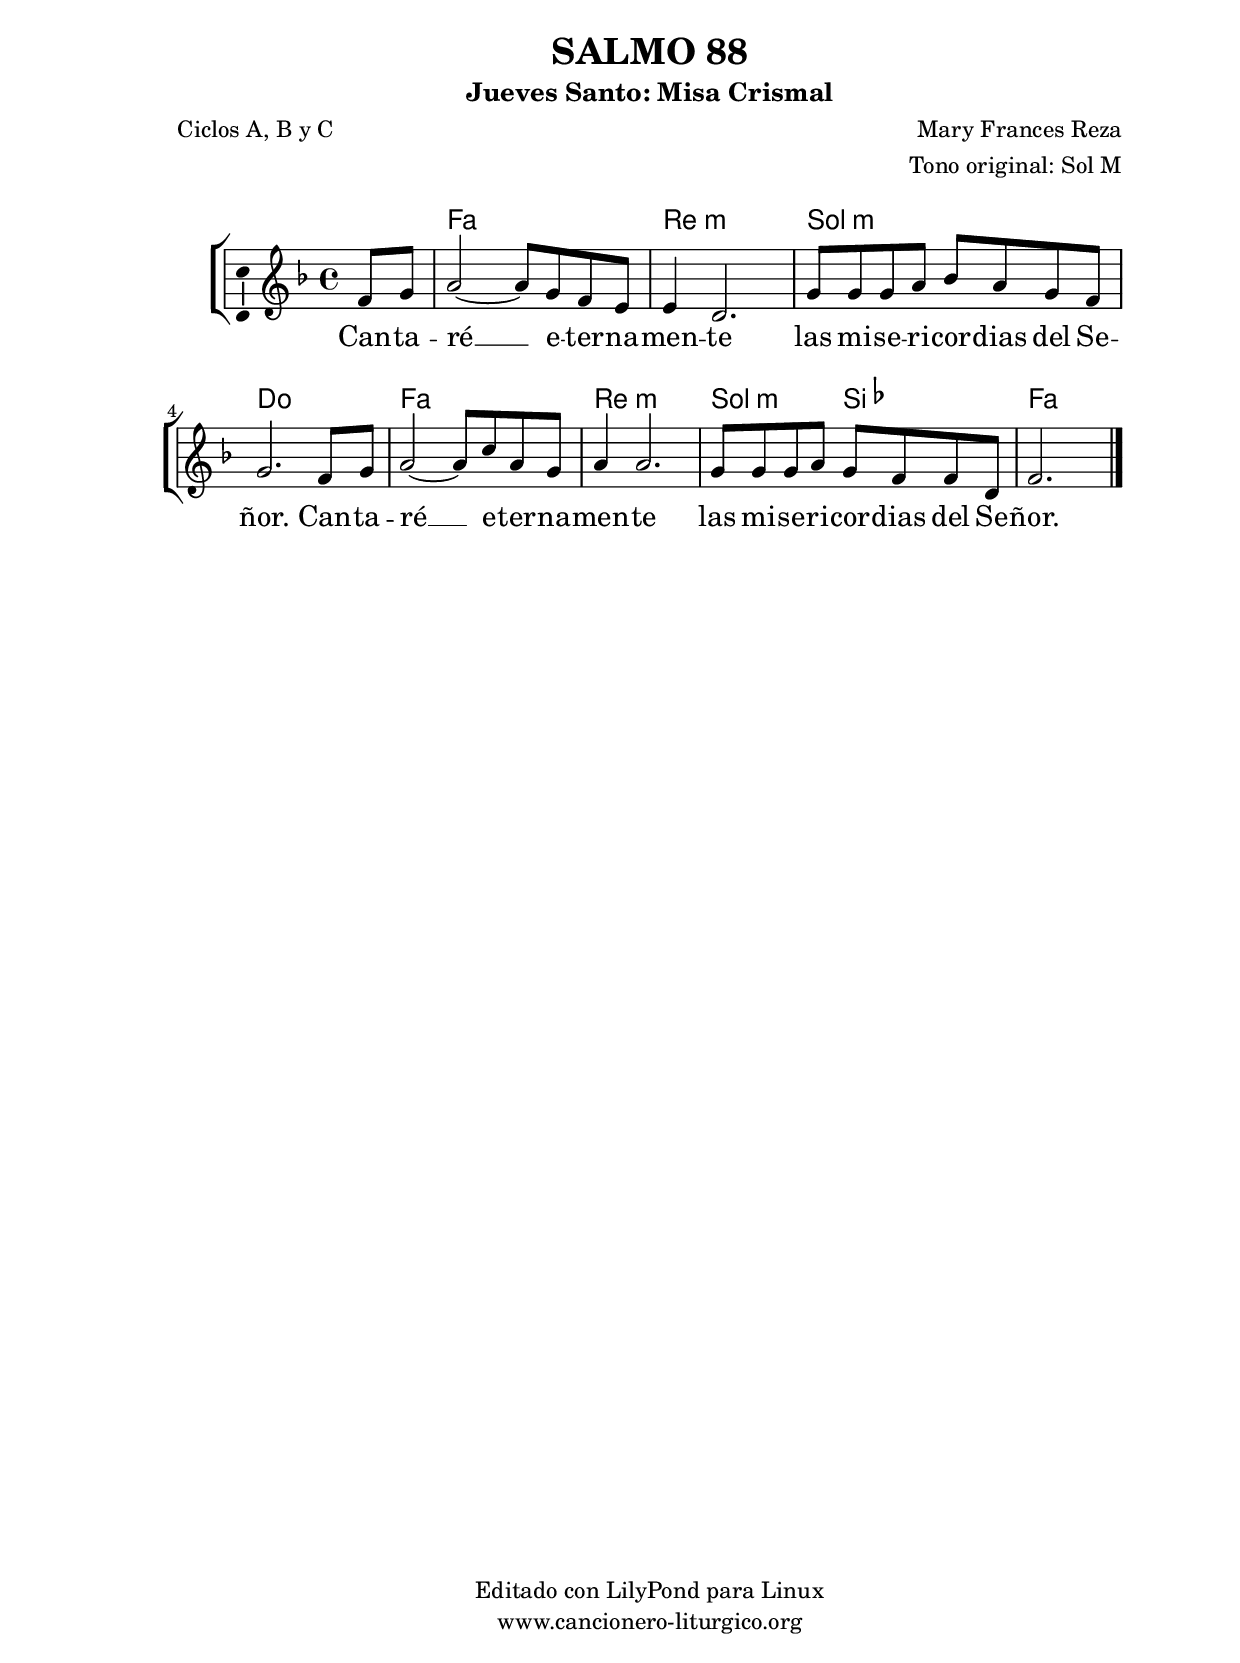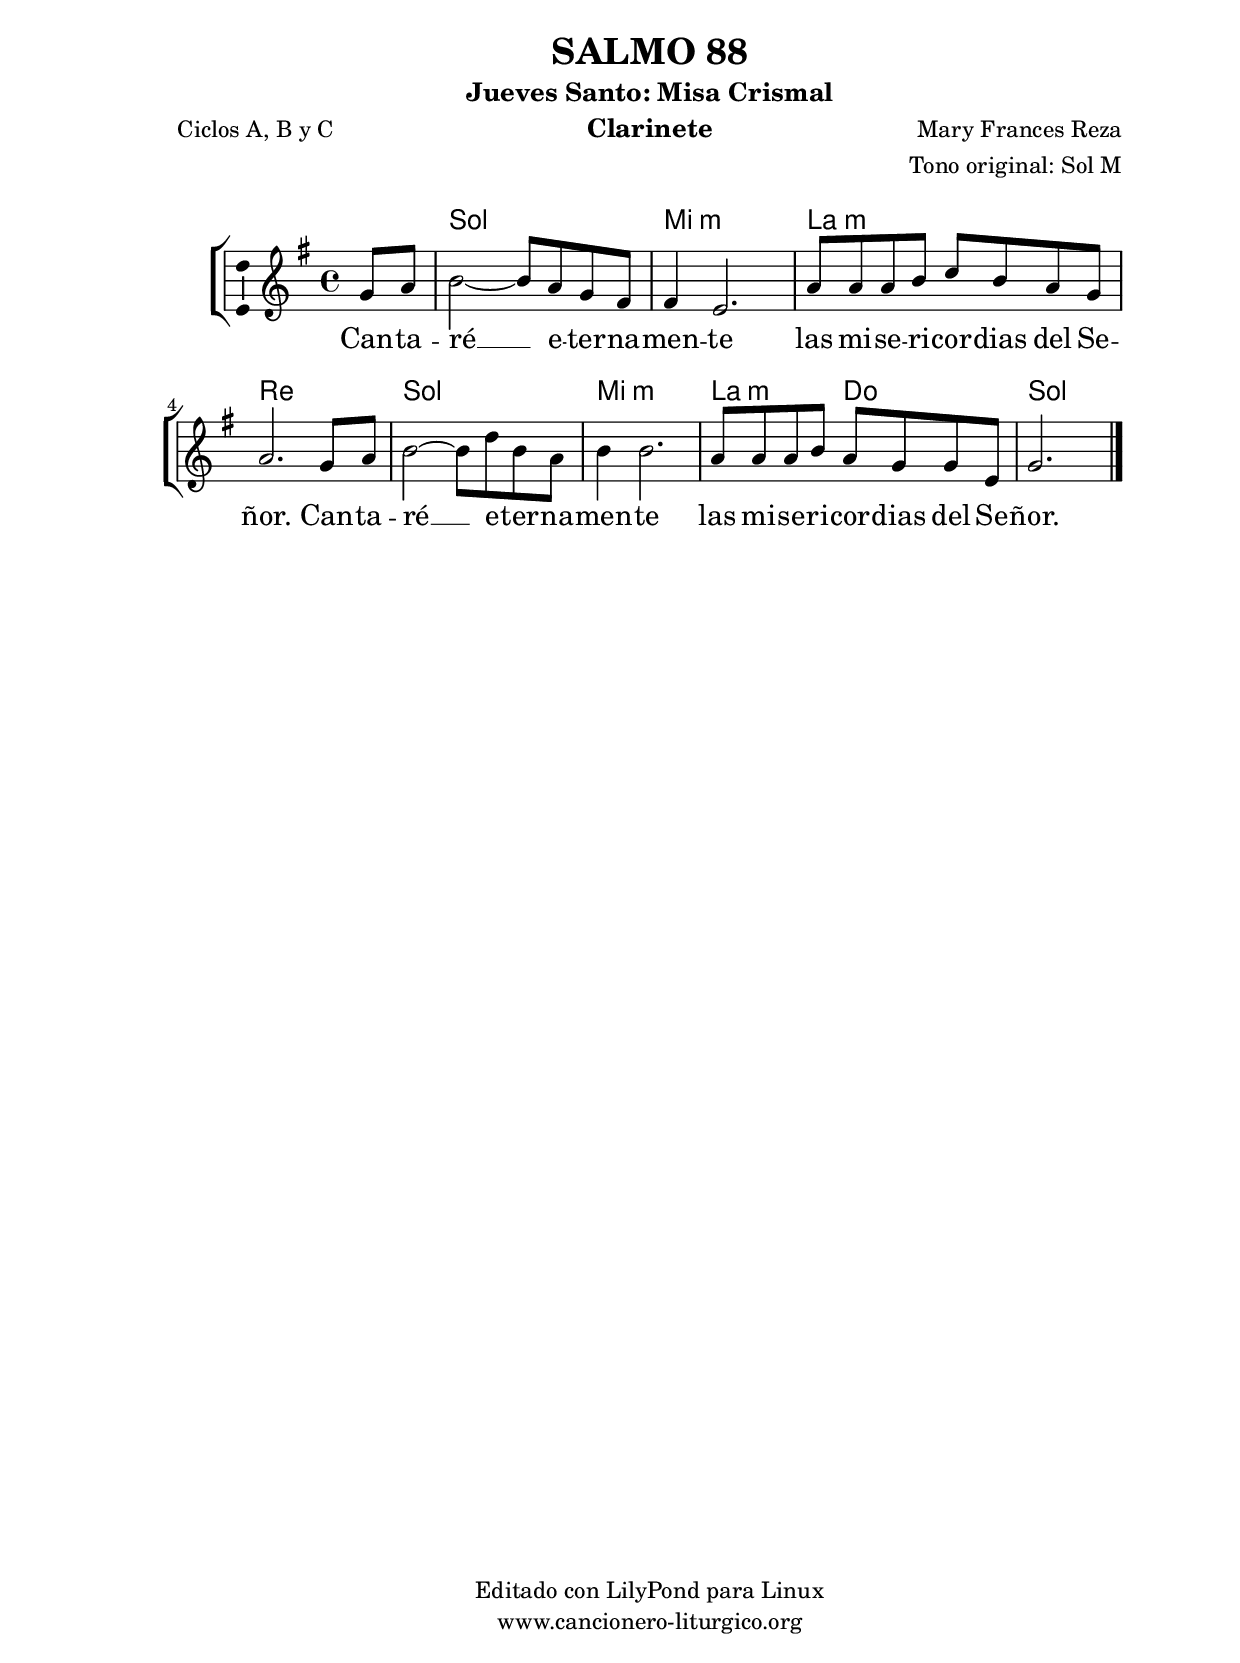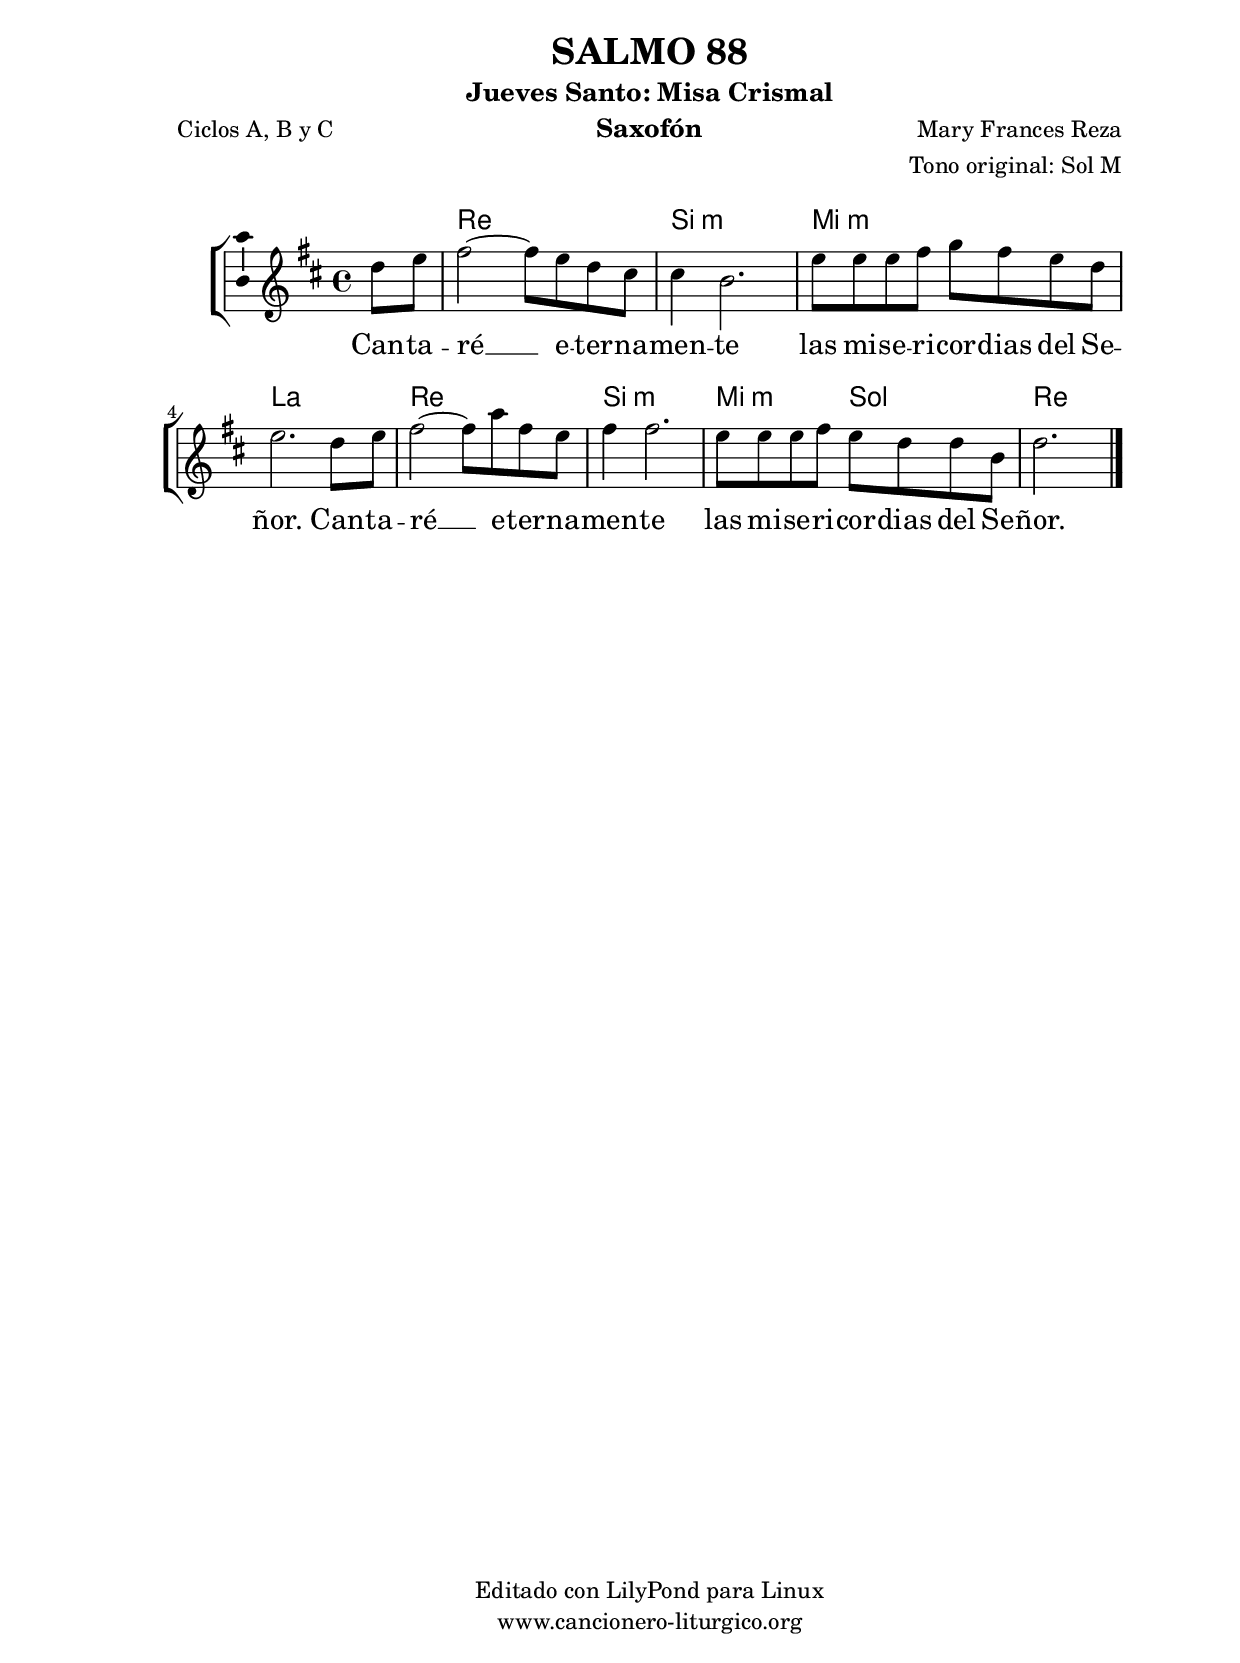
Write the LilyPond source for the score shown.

%
%para convertir .midi en .wav:
%timidity filename.midi -Ow -o finename.wav
%
%
%Para convertir de .wav a .mp3:
%lame -h -m j filename.wav
%
%
%para escuchar el midi:
%timidity nombrefichero.midi
%


%versión de lilypond para la que se ha escrito esta partitura:
\version "2.16.0"

	%Tamaño papel
	#(set-default-paper-size "a4")
	%Tamaño partitura
	#(set-global-staff-size 20)
	%No responde al pulsar sobre una nota
	#(ly:set-option 'point-and-click #f)

%parámetros del encabezamiento:
\header {
	title = "SALMO 88"
	subtitle = "Jueves Santo: Misa Crismal"
	composer = "Mary Frances Reza"
	poet = "Ciclos A, B y C"
	meter = ""
	arranger = "Tono original: Sol M"
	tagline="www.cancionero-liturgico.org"
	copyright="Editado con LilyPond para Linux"
	}

%parámetros asociados al papel:
\paper  {
	oddHeaderMarkup = \markup {\fill-line { \on-the-fly #not-first-page \fromproperty #'header:title \on-the-fly #not-first-page \fromproperty #'header:composer }}
	evenHeaderMarkup = \markup {\fill-line { \fromproperty #'header:composer \fromproperty #'header:title }}
	#(set-paper-size "a4")
	print-page-number = ##f
	first-page-number = 1
	print-first-page-number = ##f
%	head-separation = 3.0 \cm
	top-margin = 2.0 \cm
	bottom-margin = 0.5\cm
%%%	bottom-margin = -1.0\cm
	left-margin = 3.0 \cm
	line-width = 16.0 \cm 
	indent = 8\mm
	interscoreline = 2.\mm
	between-system-space = 15\mm
%	para que las partituras no llenen la hoja:
	ragged-bottom = ##t
%	idem para la última hoja:
	ragged-last-bottom = ##f
%	para que las partituras llenen el ancho del papel:
	ragged-last = ##f
	after-title-space = 2.5 \cm
%page-count=1
%system-count=8

	%Flexible Vertical Spacing
%	markup-markup-spacing =
%	#'((basic-distance . 15) (minimum-distance . 15) (padding . 3))
	markup-system-spacing =
	#'((basic-distance . 15) (minimum-distance . 15) (padding . 3))
	system-system-spacing =
	#'((basic-distance . 15) (minimum-distance . 15) (padding . 3))
	score-system-spacing =
	#'((basic-distance . 15) (minimum-distance . 15) (padding . 5))
%	top-system-spacing = % header
%	#'((basic-distance . 8) (minimum-distance . 0) (padding . 3))
%	top-markup-spacing =
%	#'((basic-distance . 20) (minimum-distance . 20) (padding . 3))
	last-bottom-spacing = % footer
	#'((basic-distance . 5) (minimum-distance . 5) (padding . 3))
%	score-markup-spacing =
%	#'((basic-distance . 16) (minimum-distance . 13) (padding . 3))

	}


%parámetros que afectan a toda la partitura:
global =  {
	%clave de sol (G):
	\clef G
	%armadura:
\transpose g f
	\key g \major
	\tempo 4=100
	\set Score.tempoHideNote = ##t
	}


acordes = {
	\italianChords
	\chordmode {
\transpose g f
{

s4
g1 e:m a:m d g e:m a2:m c g1

	}
	}
}

melodia = 
\transpose g f
{
	\relative c''{

\time 4/4

\partial4
g8 a
b2~b8 a g fis
fis4 e2.
a8 a a b c b a g
a2. g8 a
b2~b8 d b a
b4 b2.
a8 a a b a g g e
g2. s4

	\bar "|."
	}
	}


texto = \lyricmode {
Can -- ta -- ré __ e -- ter -- na -- men -- te
las mi -- se -- ri -- cor -- dias del Se -- ñor.
Can -- ta -- ré __ e -- ter -- na -- men -- te
las mi -- se -- ri -- cor -- dias del Se -- ñor.
	}


acordesStaff = \context ChordNames = acordesStaff <<
	\set chordChanges = ##t
	\acordes
	>>


vozStaff = \context Voice = vozStaff
\with {\consists "Ambitus_engraver"}
<<
%	\set Staff.instrumentName = ""
%	\set Staff.shortInstrumentName = ""
%	\set Staff.midiInstrument = #"clarinet"
%	\set Staff.midiInstrument = #"cello"
%	\set Staff.midiInstrument = #"flute"
	\set Staff.midiInstrument = #"electric guitar (jazz)"
%	\set Staff.midiInstrument = #"english horn"
%	\set Staff.midiInstrument = #"violin"
%	\set Staff.midiInstrument = #"glockenspiel"
	\set Staff.midiMinimumVolume = #0.7
	\set Staff.midiMaximumVolume = #0.9
	\global
	\melodia
	>>


textoStaff = \context Lyrics = textoStaff <<
	\lyricsto vozStaff \texto
	>>

\book {
	\score {
		\context ChoirStaff {
			\override StaffGroup.SystemStartBracket #'collapse-height = #1
			\override Score.SystemStartBar #'collapse-height = #1
			<<
			\acordesStaff
			\vozStaff
			\textoStaff
			>>
			}
		\layout {
	    		\context {
				\Lyrics
				\override LyricText #'font-size = #2
				}
	   		 \context {
				\Score
				%fontSize = #3
				\override StaffSymbol #'staff-space = #(magstep +3)
				%\override Beam #'thickness = #0.55
				%\override SpacingSpanner #'spacing-increment = #1.0
				%\override Slur #'height-limit = #1.5
				}
			}
		}
	\score {
		\unfoldRepeats
		\context ChoirStaff {
			<<
			\acordesStaff
			\vozStaff
			>>
			}
		\midi {
	  		\context {
	  			\Score
				tempoWholesPerMinute = #(ly:make-moment 70 4)
				}
			}
		}
	}

%Partitura para clarinete
#(define output-suffix "C")
\book {
	\header{
		instrument = "Clarinete"
		}
	\score {
		\context ChoirStaff {
			\override StaffGroup.SystemStartBracket #'collapse-height = #1
			\override Score.SystemStartBar #'collapse-height = #1
\transpose c d
			<<
			\acordesStaff
			\vozStaff
			\textoStaff
			>>
			}
		\layout {
	    		\context {
				\Lyrics
				\override LyricText #'font-size = #2
				}
	   		 \context {
				\Score
				%fontSize = #3
				\override StaffSymbol #'staff-space = #(magstep +3)
				%\override Beam #'thickness = #0.55
				%\override SpacingSpanner #'spacing-increment = #1.0
				%\override Slur #'height-limit = #1.5
				}
			}
		}
	}

%Partitura para saxofón
#(define output-suffix "S")
\book {
	\header{
		instrument = "Saxofón"
		}
	\score {
		\context ChoirStaff {
			\override StaffGroup.SystemStartBracket #'collapse-height = #1
			\override Score.SystemStartBar #'collapse-height = #1
\transpose c a
			<<
			\acordesStaff
			\vozStaff
			\textoStaff
			>>
			}
		\layout {
	    		\context {
				\Lyrics
				\override LyricText #'font-size = #2
				}
	   		 \context {
				\Score
				%fontSize = #3
				\override StaffSymbol #'staff-space = #(magstep +3)
				%\override Beam #'thickness = #0.55
				%\override SpacingSpanner #'spacing-increment = #1.0
				%\override Slur #'height-limit = #1.5
				}
			}
		}
	}

